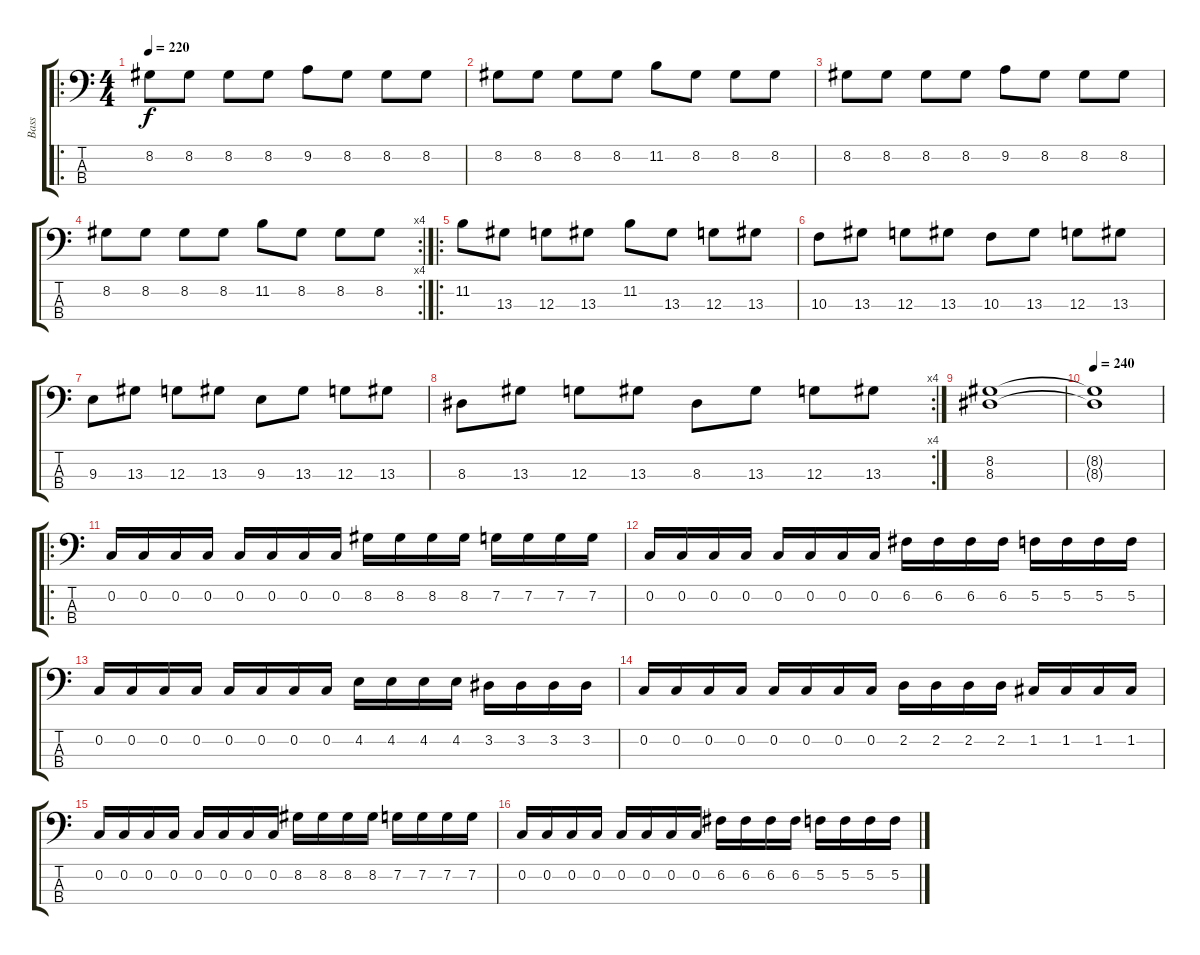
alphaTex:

\track ("Bass" "Bass") {instrument electricbasspick}
\staff {score tabs}
\tuning (F2 C2 G1 C1) {hide}
\ro
\ts (4 4)
\tempo 220
\clef f4
\ks c
8.2.8{dy f} 8.2.8 8.2.8 8.2.8 9.2.8 8.2.8 8.2.8 8.2.8 |
8.2.8 8.2.8 8.2.8 8.2.8 11.2.8 8.2.8 8.2.8 8.2.8 |
8.2.8 8.2.8 8.2.8 8.2.8 9.2.8 8.2.8 8.2.8 8.2.8 |
\rc 4
8.2.8 8.2.8 8.2.8 8.2.8 11.2.8 8.2.8 8.2.8 8.2.8 |
\ro
11.2.8 13.3.8 12.3.8 13.3.8 11.2.8 13.3.8 12.3.8 13.3.8 |
10.3.8 13.3.8 12.3.8 13.3.8 10.3.8 13.3.8 12.3.8 13.3.8 |
9.3.8 13.3.8 12.3.8 13.3.8 9.3.8 13.3.8 12.3.8 13.3.8 |
\rc 4
8.3.8 13.3.8 12.3.8 13.3.8 8.3.8 13.3.8 12.3.8 13.3.8 |
(8.2 8.3).1 |
\tempo 240
(8.2{t} 8.3{t}).1 |
\ro
0.2.16 0.2.16 0.2.16 0.2.16 0.2.16 0.2.16 0.2.16 0.2.16 8.2.16 8.2.16 8.2.16 8.2.16 7.2.16 7.2.16 7.2.16 7.2.16 |
0.2.16 0.2.16 0.2.16 0.2.16 0.2.16 0.2.16 0.2.16 0.2.16 6.2.16 6.2.16 6.2.16 6.2.16 5.2.16 5.2.16 5.2.16 5.2.16 |
0.2.16 0.2.16 0.2.16 0.2.16 0.2.16 0.2.16 0.2.16 0.2.16 4.2.16 4.2.16 4.2.16 4.2.16 3.2.16 3.2.16 3.2.16 3.2.16 |
0.2.16 0.2.16 0.2.16 0.2.16 0.2.16 0.2.16 0.2.16 0.2.16 2.2.16 2.2.16 2.2.16 2.2.16 1.2.16 1.2.16 1.2.16 1.2.16 |
0.2.16 0.2.16 0.2.16 0.2.16 0.2.16 0.2.16 0.2.16 0.2.16 8.2.16 8.2.16 8.2.16 8.2.16 7.2.16 7.2.16 7.2.16 7.2.16 |
0.2.16 0.2.16 0.2.16 0.2.16 0.2.16 0.2.16 0.2.16 0.2.16 6.2.16 6.2.16 6.2.16 6.2.16 5.2.16 5.2.16 5.2.16 5.2.16
